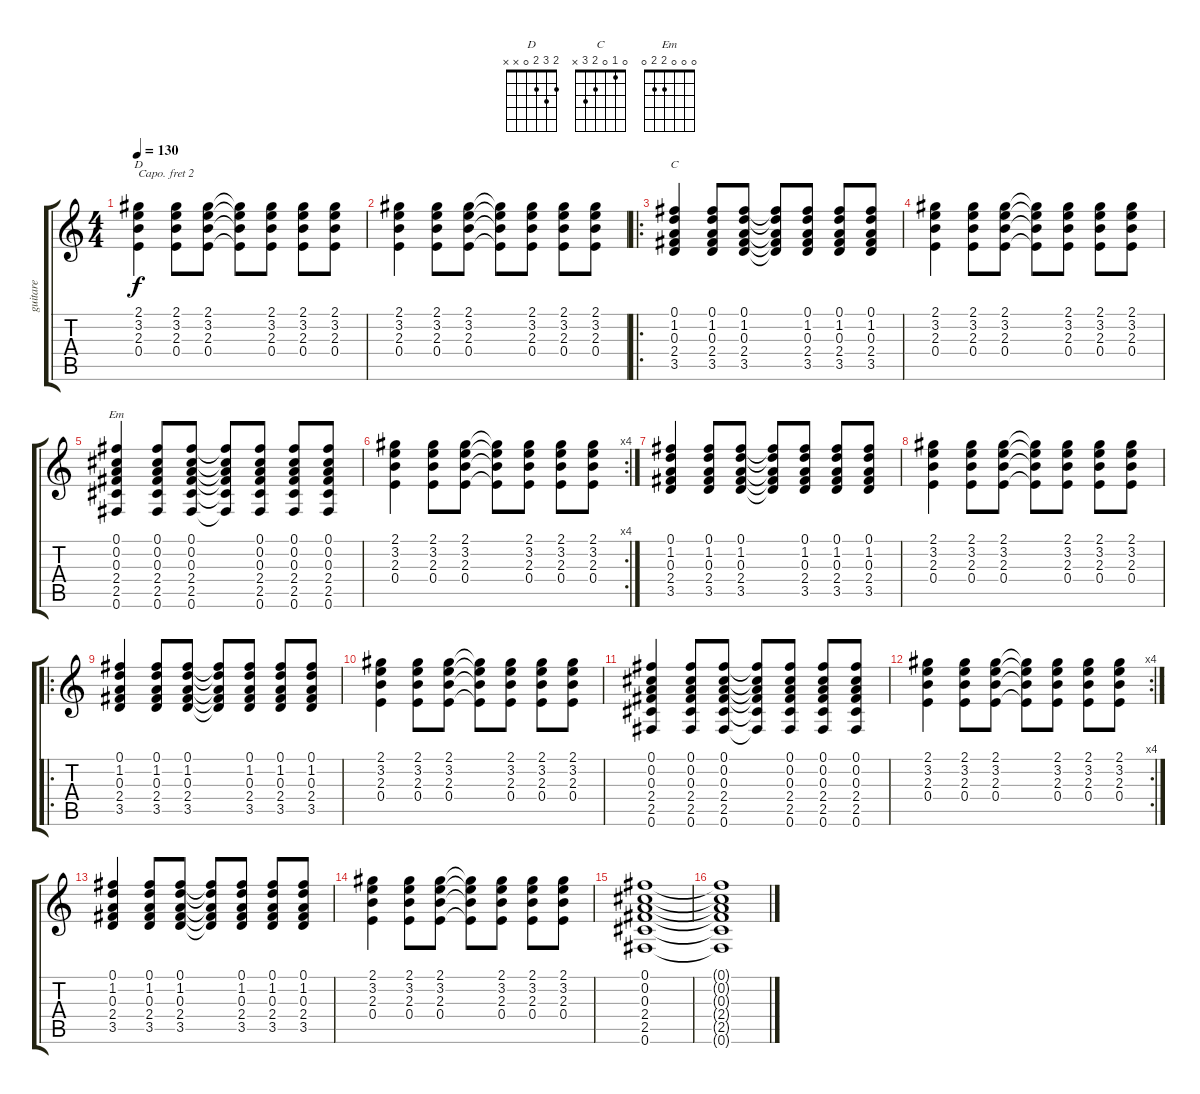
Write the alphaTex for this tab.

\track ("guitare" "guitare") {instrument acousticguitarnylon}
\staff {score tabs}
\capo 2
\tuning (E4 B3 G3 D3 A2 E2) {hide}
\chord ("D" 2 3 2 0 x x)
\chord ("C" 0 1 0 2 3 x)
\chord ("Em" 0 0 0 2 2 0)
\ts (4 4)
\tempo 130
\clef g2
\ks c
(2.1 3.2 2.3 0.4).4{ch "D" dy f} (2.1 3.2 2.3 0.4).8 (2.1 3.2 2.3 0.4).8 (2.1{t} 3.2{t} 2.3{t} 0.4{t}).8 (2.1 3.2 2.3 0.4).8 (2.1 3.2 2.3 0.4).8 (2.1 3.2 2.3 0.4).8 |
(2.1 3.2 2.3 0.4).4 (2.1 3.2 2.3 0.4).8 (2.1 3.2 2.3 0.4).8 (2.1{t} 3.2{t} 2.3{t} 0.4{t}).8 (2.1 3.2 2.3 0.4).8 (2.1 3.2 2.3 0.4).8 (2.1 3.2 2.3 0.4).8 |
\ro
(0.1 1.2 0.3 2.4 3.5).4{ch "C"} (0.1 1.2 0.3 2.4 3.5).8 (0.1 1.2 0.3 2.4 3.5).8 (0.1{t} 1.2{t} 0.3{t} 2.4{t} 3.5{t}).8 (0.1 1.2 0.3 2.4 3.5).8 (0.1 1.2 0.3 2.4 3.5).8 (0.1 1.2 0.3 2.4 3.5).8 |
(2.1 3.2 2.3 0.4).4 (2.1 3.2 2.3 0.4).8 (2.1 3.2 2.3 0.4).8 (2.1{t} 3.2{t} 2.3{t} 0.4{t}).8 (2.1 3.2 2.3 0.4).8 (2.1 3.2 2.3 0.4).8 (2.1 3.2 2.3 0.4).8 |
(0.1 0.2 0.3 2.4 2.5 0.6).4{ch "Em"} (0.1 0.2 0.3 2.4 2.5 0.6).8 (0.1 0.2 0.3 2.4 2.5 0.6).8 (0.1{t} 0.2{t} 0.3{t} 2.4{t} 2.5{t} 0.6{t}).8 (0.1 0.2 0.3 2.4 2.5 0.6).8 (0.1 0.2 0.3 2.4 2.5 0.6).8 (0.1 0.2 0.3 2.4 2.5 0.6).8 |
\rc 4
(2.1 3.2 2.3 0.4).4 (2.1 3.2 2.3 0.4).8 (2.1 3.2 2.3 0.4).8 (2.1{t} 3.2{t} 2.3{t} 0.4{t}).8 (2.1 3.2 2.3 0.4).8 (2.1 3.2 2.3 0.4).8 (2.1 3.2 2.3 0.4).8 |
(0.1 1.2 0.3 2.4 3.5).4 (0.1 1.2 0.3 2.4 3.5).8 (0.1 1.2 0.3 2.4 3.5).8 (0.1{t} 1.2{t} 0.3{t} 2.4{t} 3.5{t}).8 (0.1 1.2 0.3 2.4 3.5).8 (0.1 1.2 0.3 2.4 3.5).8 (0.1 1.2 0.3 2.4 3.5).8 |
(2.1 3.2 2.3 0.4).4 (2.1 3.2 2.3 0.4).8 (2.1 3.2 2.3 0.4).8 (2.1{t} 3.2{t} 2.3{t} 0.4{t}).8 (2.1 3.2 2.3 0.4).8 (2.1 3.2 2.3 0.4).8 (2.1 3.2 2.3 0.4).8 |
\ro
(0.1 1.2 0.3 2.4 3.5).4 (0.1 1.2 0.3 2.4 3.5).8 (0.1 1.2 0.3 2.4 3.5).8 (0.1{t} 1.2{t} 0.3{t} 2.4{t} 3.5{t}).8 (0.1 1.2 0.3 2.4 3.5).8 (0.1 1.2 0.3 2.4 3.5).8 (0.1 1.2 0.3 2.4 3.5).8 |
(2.1 3.2 2.3 0.4).4 (2.1 3.2 2.3 0.4).8 (2.1 3.2 2.3 0.4).8 (2.1{t} 3.2{t} 2.3{t} 0.4{t}).8 (2.1 3.2 2.3 0.4).8 (2.1 3.2 2.3 0.4).8 (2.1 3.2 2.3 0.4).8 |
(0.1 0.2 0.3 2.4 2.5 0.6).4 (0.1 0.2 0.3 2.4 2.5 0.6).8 (0.1 0.2 0.3 2.4 2.5 0.6).8 (0.1{t} 0.2{t} 0.3{t} 2.4{t} 2.5{t} 0.6{t}).8 (0.1 0.2 0.3 2.4 2.5 0.6).8 (0.1 0.2 0.3 2.4 2.5 0.6).8 (0.1 0.2 0.3 2.4 2.5 0.6).8 |
\rc 4
(2.1 3.2 2.3 0.4).4 (2.1 3.2 2.3 0.4).8 (2.1 3.2 2.3 0.4).8 (2.1{t} 3.2{t} 2.3{t} 0.4{t}).8 (2.1 3.2 2.3 0.4).8 (2.1 3.2 2.3 0.4).8 (2.1 3.2 2.3 0.4).8 |
(0.1 1.2 0.3 2.4 3.5).4 (0.1 1.2 0.3 2.4 3.5).8 (0.1 1.2 0.3 2.4 3.5).8 (0.1{t} 1.2{t} 0.3{t} 2.4{t} 3.5{t}).8 (0.1 1.2 0.3 2.4 3.5).8 (0.1 1.2 0.3 2.4 3.5).8 (0.1 1.2 0.3 2.4 3.5).8 |
(2.1 3.2 2.3 0.4).4 (2.1 3.2 2.3 0.4).8 (2.1 3.2 2.3 0.4).8 (2.1{t} 3.2{t} 2.3{t} 0.4{t}).8 (2.1 3.2 2.3 0.4).8 (2.1 3.2 2.3 0.4).8 (2.1 3.2 2.3 0.4).8 |
(0.1 0.2 0.3 2.4 2.5 0.6).1 |
(0.1{t} 0.2{t} 0.3{t} 2.4{t} 2.5{t} 0.6{t}).1
